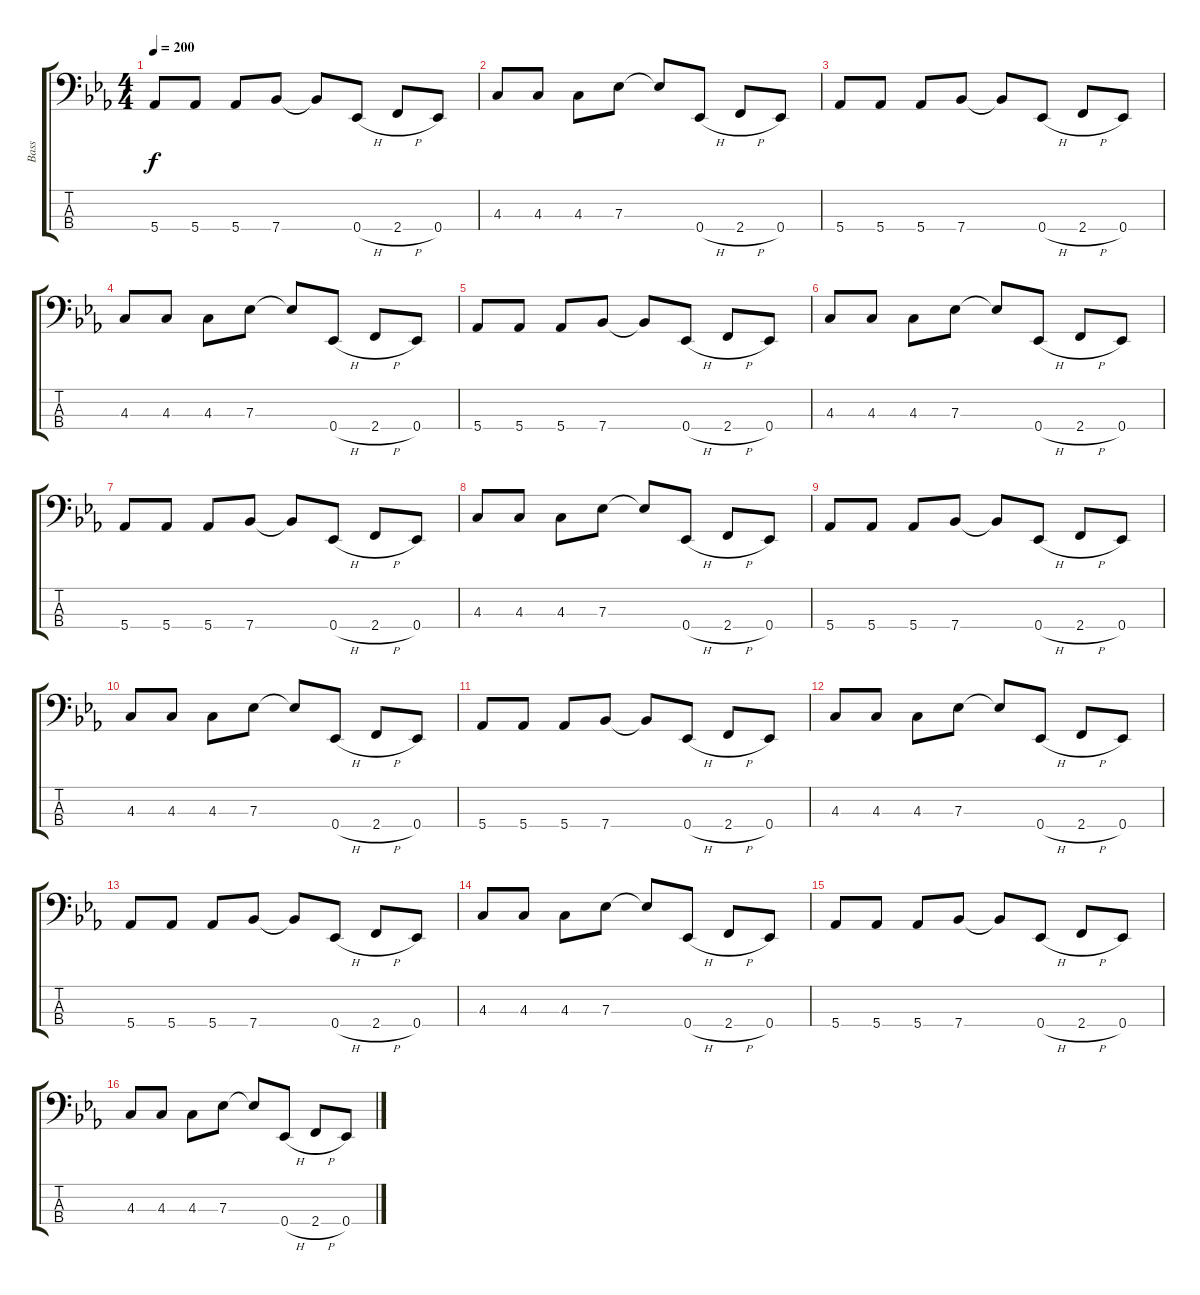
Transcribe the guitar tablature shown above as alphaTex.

\track ("Bass" "Bass") {instrument electricbasspick}
\staff {score tabs}
\tuning (Gb2 Db2 Ab1 Eb1) {hide}
\ts (4 4)
\tempo 200
\clef f4
\ks cminor
5.4.8{dy f} 5.4.8 5.4.8 7.4.8 7.4{t}.8 0.4{h}.8 2.4{h}.8 0.4.8 |
4.3.8 4.3.8 4.3.8 7.3.8 7.3{t}.8 0.4{h}.8 2.4{h}.8 0.4.8 |
5.4.8 5.4.8 5.4.8 7.4.8 7.4{t}.8 0.4{h}.8 2.4{h}.8 0.4.8 |
4.3.8 4.3.8 4.3.8 7.3.8 7.3{t}.8 0.4{h}.8 2.4{h}.8 0.4.8 |
5.4.8 5.4.8 5.4.8 7.4.8 7.4{t}.8 0.4{h}.8 2.4{h}.8 0.4.8 |
4.3.8 4.3.8 4.3.8 7.3.8 7.3{t}.8 0.4{h}.8 2.4{h}.8 0.4.8 |
5.4.8 5.4.8 5.4.8 7.4.8 7.4{t}.8 0.4{h}.8 2.4{h}.8 0.4.8 |
4.3.8 4.3.8 4.3.8 7.3.8 7.3{t}.8 0.4{h}.8 2.4{h}.8 0.4.8 |
5.4.8 5.4.8 5.4.8 7.4.8 7.4{t}.8 0.4{h}.8 2.4{h}.8 0.4.8 |
4.3.8 4.3.8 4.3.8 7.3.8 7.3{t}.8 0.4{h}.8 2.4{h}.8 0.4.8 |
5.4.8 5.4.8 5.4.8 7.4.8 7.4{t}.8 0.4{h}.8 2.4{h}.8 0.4.8 |
4.3.8 4.3.8 4.3.8 7.3.8 7.3{t}.8 0.4{h}.8 2.4{h}.8 0.4.8 |
5.4.8 5.4.8 5.4.8 7.4.8 7.4{t}.8 0.4{h}.8 2.4{h}.8 0.4.8 |
4.3.8 4.3.8 4.3.8 7.3.8 7.3{t}.8 0.4{h}.8 2.4{h}.8 0.4.8 |
5.4.8 5.4.8 5.4.8 7.4.8 7.4{t}.8 0.4{h}.8 2.4{h}.8 0.4.8 |
4.3.8 4.3.8 4.3.8 7.3.8 7.3{t}.8 0.4{h}.8 2.4{h}.8 0.4.8
